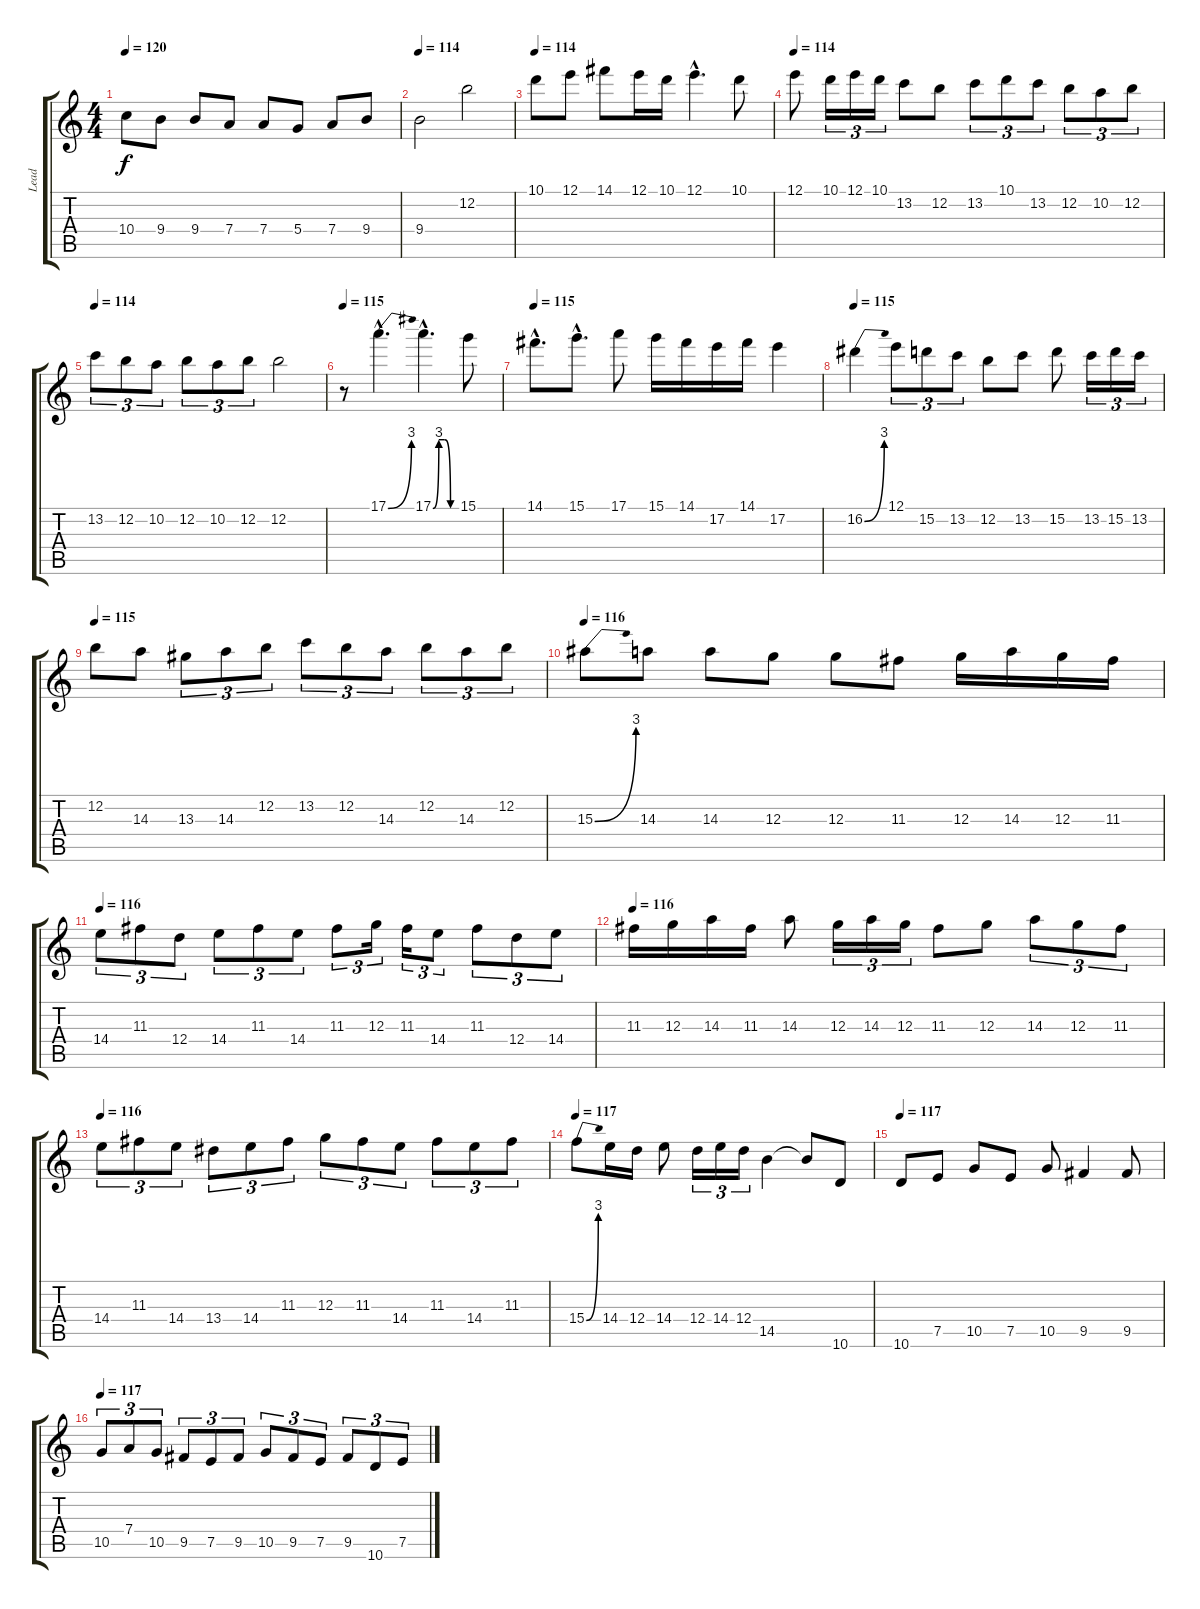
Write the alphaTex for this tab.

\track ("Lead" "Lead") {instrument distortionguitar}
\staff {score tabs}
\tuning (E4 B3 G3 D3 A2 E2) {hide}
\ts (4 4)
\tempo 120
\clef g2
\ks c
10.4.8{dy f} 9.4.8 9.4.8 7.4.8 7.4.8 5.4.8 7.4.8 9.4.8 |
\tempo 114
9.4.2 12.2.2 |
\tempo 114
10.1.8 12.1.8 14.1.8 12.1.16 10.1.16 12.1{hac}.4{d} 10.1.8 |
\tempo 114
12.1.8 10.1.16{tu (3 2)} 12.1.16{tu (3 2)} 10.1.16{tu (3 2)} 13.2.8 12.2.8 13.2.8{tu (3 2)} 10.1.8{tu (3 2)} 13.2.8{tu (3 2)} 12.2.8{tu (3 2)} 10.2.8{tu (3 2)} 12.2.8{tu (3 2)} |
\tempo 114
13.2.8{tu (3 2)} 12.2.8{tu (3 2)} 10.2.8{tu (3 2)} 12.2.8{tu (3 2)} 10.2.8{tu (3 2)} 12.2.8{tu (3 2)} 12.2.2 |
\tempo 115
r.8 17.1{be (bend 0 0 60 12) hac}.4{d} 17.1{be (custom 0 0 15 12 30 12 45 0 60 0) hac}.4{d} 15.1.8 |
\tempo 115
14.1{hac}.8{d} 15.1{hac}.8{d} 17.1.8 15.1.16 14.1.16 17.2.16 14.1.16 17.2.4 |
\tempo 115
16.2{be (bend 0 0 60 12)}.4 12.1.8{tu (3 2)} 15.2.8{tu (3 2)} 13.2.8{tu (3 2)} 12.2.8 13.2.8 15.2.8 13.2.16{tu (3 2)} 15.2.16{tu (3 2)} 13.2.16{tu (3 2)} |
\tempo 115
12.2.8 14.3.8 13.3.8{tu (3 2)} 14.3.8{tu (3 2)} 12.2.8{tu (3 2)} 13.2.8{tu (3 2)} 12.2.8{tu (3 2)} 14.3.8{tu (3 2)} 12.2.8{tu (3 2)} 14.3.8{tu (3 2)} 12.2.8{tu (3 2)} |
\tempo 116
15.3{be (bend 0 0 60 12)}.8 14.3.8 14.3.8 12.3.8 12.3.8 11.3.8 12.3.16 14.3.16 12.3.16 11.3.16 |
\tempo 116
14.4.8{tu (3 2)} 11.3.8{tu (3 2)} 12.4.8{tu (3 2)} 14.4.8{tu (3 2)} 11.3.8{tu (3 2)} 14.4.8{tu (3 2)} 11.3.8{tu (3 2)} 12.3.16{tu (3 2)} 11.3.16{tu (3 2)} 14.4.8{tu (3 2)} 11.3.8{tu (3 2)} 12.4.8{tu (3 2)} 14.4.8{tu (3 2)} |
\tempo 116
11.3.16 12.3.16 14.3.16 11.3.16 14.3.8 12.3.16{tu (3 2)} 14.3.16{tu (3 2)} 12.3.16{tu (3 2)} 11.3.8 12.3.8 14.3.8{tu (3 2)} 12.3.8{tu (3 2)} 11.3.8{tu (3 2)} |
\tempo 116
14.4.8{tu (3 2)} 11.3.8{tu (3 2)} 14.4.8{tu (3 2)} 13.4.8{tu (3 2)} 14.4.8{tu (3 2)} 11.3.8{tu (3 2)} 12.3.8{tu (3 2)} 11.3.8{tu (3 2)} 14.4.8{tu (3 2)} 11.3.8{tu (3 2)} 14.4.8{tu (3 2)} 11.3.8{tu (3 2)} |
\tempo 117
15.4{be (bend 0 0 60 12)}.8 14.4.16 12.4.16 14.4.8 12.4.16{tu (3 2)} 14.4.16{tu (3 2)} 12.4.16{tu (3 2)} 14.5.4 14.5{t}.8 10.6.8 |
\tempo 117
10.6.8 7.5.8 10.5.8 7.5.8 10.5.8 9.5.4 9.5.8 |
\tempo 117
10.5.8{tu (3 2)} 7.4.8{tu (3 2)} 10.5.8{tu (3 2)} 9.5.8{tu (3 2)} 7.5.8{tu (3 2)} 9.5.8{tu (3 2)} 10.5.8{tu (3 2)} 9.5.8{tu (3 2)} 7.5.8{tu (3 2)} 9.5.8{tu (3 2)} 10.6.8{tu (3 2)} 7.5.8{tu (3 2)}
